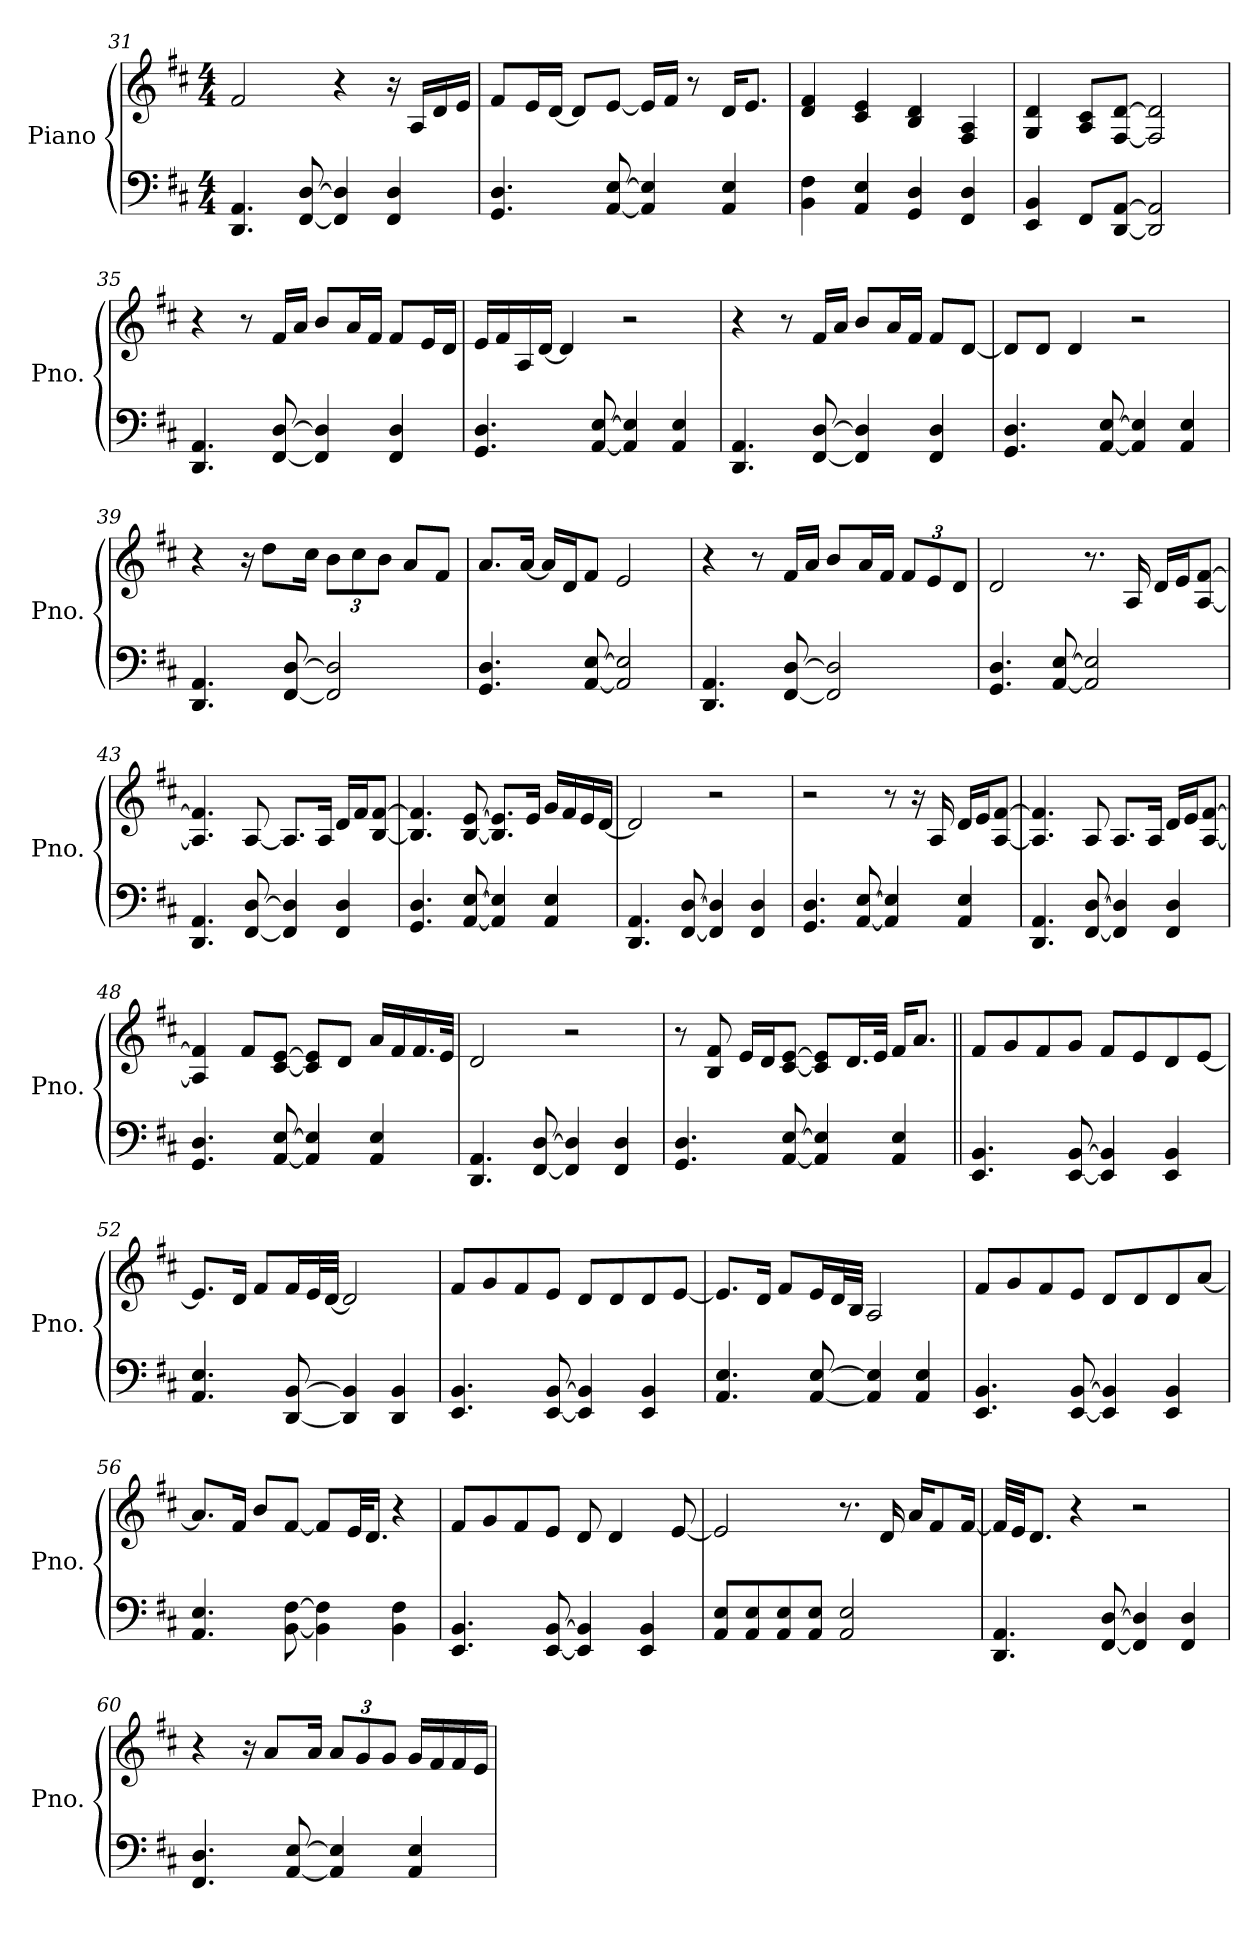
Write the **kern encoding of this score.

**kern	**kern
*part1	*part1
*staff2	*staff1
*I"Piano	*
*I'Pno.	*
*clefF4	*clefG2
*k[f#c#]	*k[f#c#]
*M4/4	*M4/4
=31	=31
4.DD/ 4.AA/	2f#/
[8FF#/ [8D/	.
4FF#/] 4D/]	4r
4FF#/ 4D/	16r
.	16A/LL
.	16d/
.	16e/JJ
!!LO:LB:g=z
=32	=32
4.GG/ 4.D/	8f#/L
.	16e/L
.	[16d/JJ
.	8d/L]
[8AA/ [8E/	[8e/J
4AA/] 4E/]	16e/LL]
.	16f#/JJ
.	8r
4AA/ 4E/	16d/KL
.	8.e/J
=33	=33
4BB\ 4F#\	4d/ 4f#/
4AA/ 4E/	4c#/ 4e/
4GG/ 4D/	4B/ 4d/
4FF#/ 4D/	4F#/ 4A/
=34	=34
4EE/ 4BB/	4G/ 4d/
8FF#/L	8A/ 8c#/L
[8DD/ [8AA/J	[8F#/ [8d/J
2DD/] 2AA/]	2F#/] 2d/]
=35	=35
4.DD/ 4.AA/	4r
.	8r
[8FF#/ [8D/	16f#/LL
.	16a/JJ
4FF#/] 4D/]	8b/L
.	16a/L
.	16f#/JJ
4FF#/ 4D/	8f#/L
.	16e/L
.	16d/JJ
=36	=36
4.GG/ 4.D/	16e/LL
.	16f#/
.	16A/
.	[16d/JJ
.	4d/]
[8AA/ [8E/	.
4AA/] 4E/]	2r
4AA/ 4E/	.
!!LO:LB:g=z
=37	=37
4.DD/ 4.AA/	4r
.	8r
[8FF#/ [8D/	16f#/LL
.	16a/JJ
4FF#/] 4D/]	8b/L
.	16a/L
.	16f#/JJ
4FF#/ 4D/	8f#/L
.	[8d/J
=38	=38
4.GG/ 4.D/	8d/L]
.	8d/J
.	4d/
[8AA/ [8E/	.
4AA/] 4E/]	2r
4AA/ 4E/	.
=39	=39
4.DD/ 4.AA/	4r
.	16r
.	8dd\L
[8FF#/ [8D/	.
.	16cc#\Jk
*	*Xbrackettup
2FF#/] 2D/]	12b\L
.	12cc#\
.	12b\J
.	8a/L
.	8f#/J
=40	=40
4.GG/ 4.D/	8.a/L
.	[16a/Jk
.	16a/LL]
.	16d/J
[8AA/ [8E/	8f#/J
2AA/] 2E/]	2e/
=41	=41
4.DD/ 4.AA/	4r
.	8r
[8FF#/ [8D/	16f#/LL
.	16a/JJ
2FF#/] 2D/]	8b/L
.	16a/L
.	16f#/JJ
.	12f#/L
.	12e/
.	12d/J
!!LO:LB:g=z
=42	=42
4.GG/ 4.D/	2d/
[8AA/ [8E/	.
2AA/] 2E/]	8.r
.	16A/
.	16d/LL
.	16e/J
.	[8A/ [8f#/J
=43	=43
4.DD/ 4.AA/	4.A/] 4.f#/]
[8FF#/ [8D/	[8A/
4FF#/] 4D/]	8.A/L]
.	16A/Jk
4FF#/ 4D/	16d/LL
.	16f#/J
.	[8B/ [8f#/J
=44	=44
4.GG/ 4.D/	4.B/] 4.f#/]
[8AA/ [8E/	[8B/ [8e/
4AA/] 4E/]	8.B/] 8.e/]L
.	16e/Jk
4AA/ 4E/	16g/LL
.	16f#/
.	16e/
.	[16d/JJ
=45	=45
4.DD/ 4.AA/	2d/]
[8FF#/ [8D/	.
4FF#/] 4D/]	2r
4FF#/ 4D/	.
=46	=46
4.GG/ 4.D/	2r
[8AA/ [8E/	.
4AA/] 4E/]	8r
.	16r
.	16A/
4AA/ 4E/	16d/LL
.	16e/J
.	[8A/ [8f#/J
!!LO:LB:g=z
=47	=47
4.DD/ 4.AA/	4.A/] 4.f#/]
[8FF#/ [8D/	8A/
4FF#/] 4D/]	8.A/L
.	16A/Jk
4FF#/ 4D/	16d/LL
.	16e/J
.	[8A/ [8f#/J
=48	=48
4.GG/ 4.D/	4A/] 4f#/]
.	8f#/L
[8AA/ [8E/	[8c#/ [8e/J
4AA/] 4E/]	8c#/] 8e/]L
.	8d/J
4AA/ 4E/	16a/LL
.	16f#/
.	16.f#/
.	32e/JJk
=49	=49
4.DD/ 4.AA/	2d/
[8FF#/ [8D/	.
4FF#/] 4D/]	2r
4FF#/ 4D/	.
=50	=50
4.GG/ 4.D/	8r
.	8B/ 8f#/
.	16e/LL
.	16d/J
[8AA/ [8E/	[8c#/ [8e/J
4AA/] 4E/]	8c#/] 8e/]L
.	16.d/L
.	32e/JJk
4AA/ 4E/	16f#/KL
.	8.a/J
=51||	=51||
4.EE/ 4.BB/	8f#/L
.	8g/
.	8f#/
[8EE/ [8BB/	8g/J
4EE/] 4BB/]	8f#/L
.	8e/
4EE/ 4BB/	8d/
.	[8e/J
!!LO:PB:g=z
=52	=52
4.AA/ 4.E/	8.e/L]
.	16d/Jk
.	8f#/L
[8DD/ [8BB/	16f#/L
.	32e/L
.	[32d/JJJ
4DD/] 4BB/]	2d/]
4DD/ 4BB/	.
=53	=53
4.EE/ 4.BB/	8f#/L
.	8g/
.	8f#/
[8EE/ [8BB/	8e/J
4EE/] 4BB/]	8d/L
.	8d/
4EE/ 4BB/	8d/
.	[8e/J
=54	=54
4.AA/ 4.E/	8.e/L]
.	16d/Jk
.	8f#/L
[8AA/ [8E/	16e/L
.	32d/L
.	32B/JJJ
4AA/] 4E/]	2A/
4AA/ 4E/	.
=55	=55
4.EE/ 4.BB/	8f#/L
.	8g/
.	8f#/
[8EE/ [8BB/	8e/J
4EE/] 4BB/]	8d/L
.	8d/
4EE/ 4BB/	8d/
.	[8a/J
=56	=56
4.AA/ 4.E/	8.a/L]
.	16f#/Jk
.	8b/L
[8BB\ [8F#\	[8f#/J
4BB\] 4F#\]	8f#/L]
.	32e/KL
.	16.d/JJ
4BB\ 4F#\	4r
!!LO:LB:g=z
=57	=57
4.EE/ 4.BB/	8f#/L
.	8g/
.	8f#/
[8EE/ [8BB/	8e/J
4EE/] 4BB/]	8d/
.	4d/
4EE/ 4BB/	.
.	[8e/
=58	=58
8AA/ 8E/L	2e/]
8AA/ 8E/	.
8AA/ 8E/	.
8AA/ 8E/J	.
2AA/ 2E/	8.r
.	16d/
.	16a/KL
.	8f#/
.	[16f#/Jk
=59	=59
4.DD/ 4.AA/	32f#/LLL]
.	32e/JJ
.	8.d/J
.	4r
[8FF#/ [8D/	.
4FF#/] 4D/]	2r
4FF#/ 4D/	.
=60	=60
4.FF#/ 4.D/	4r
.	16r
.	8a/L
[8AA/ [8E/	.
.	16a/Jk
4AA/] 4E/]	12a/L
.	12g/
.	12g/J
4AA/ 4E/	16g/LL
.	16f#/
.	16f#/
.	16e/JJ
=	=
*-	*-
